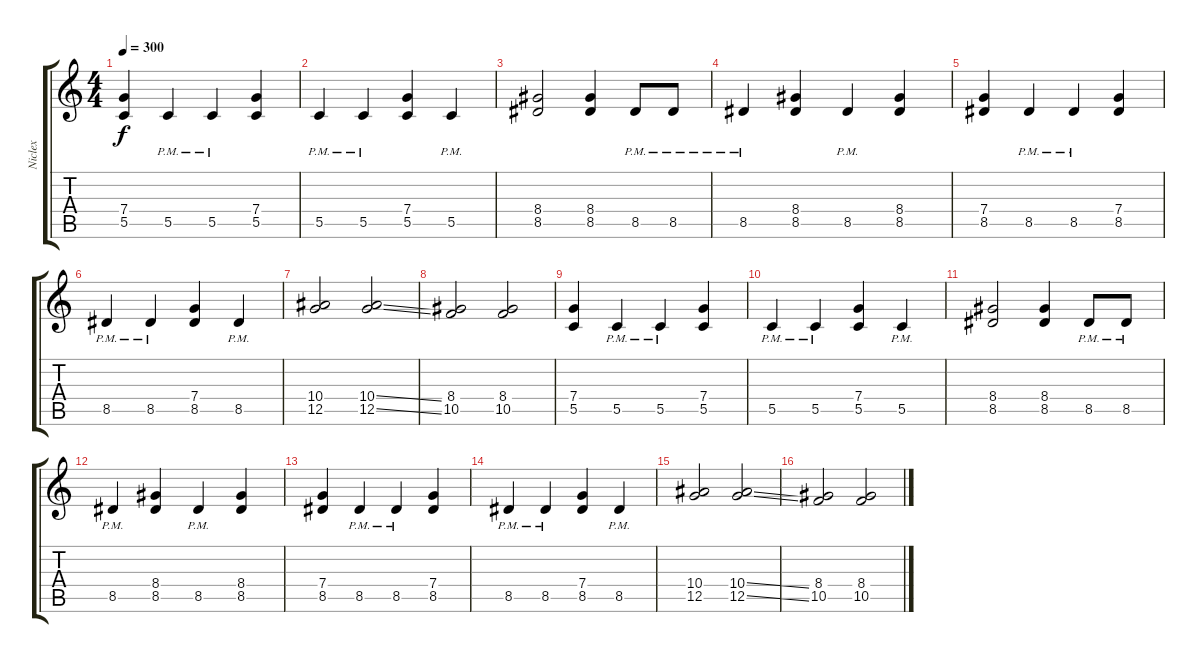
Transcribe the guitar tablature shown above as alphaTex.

\track ("Niclex" "Niclex") {instrument distortionguitar}
\staff {score tabs}
\tuning (D4 A3 F3 C3 G2 D2) {hide}
\ts (4 4)
\tempo 300
\clef g2
\ks c
(7.4 5.5).4{dy f} 5.5{pm}.4 5.5{pm}.4 (7.4 5.5).4 |
5.5{pm}.4 5.5{pm}.4 (7.4 5.5).4 5.5{pm}.4 |
(8.4 8.5).2 (8.4 8.5).4 8.5{pm}.8 8.5{pm}.8 |
8.5{pm}.4 (8.4 8.5).4 8.5{pm}.4 (8.4 8.5).4 |
(7.4 8.5).4 8.5{pm}.4 8.5{pm}.4 (7.4 8.5).4 |
8.5{pm}.4 8.5{pm}.4 (7.4 8.5).4 8.5{pm}.4 |
(10.4 12.5).2 (10.4{ss} 12.5{ss}).2 |
(8.4 10.5).2 (8.4 10.5).2 |
(7.4 5.5).4 5.5{pm}.4 5.5{pm}.4 (7.4 5.5).4 |
5.5{pm}.4 5.5{pm}.4 (7.4 5.5).4 5.5{pm}.4 |
(8.4 8.5).2 (8.4 8.5).4 8.5{pm}.8 8.5{pm}.8 |
8.5{pm}.4 (8.4 8.5).4 8.5{pm}.4 (8.4 8.5).4 |
(7.4 8.5).4 8.5{pm}.4 8.5{pm}.4 (7.4 8.5).4 |
8.5{pm}.4 8.5{pm}.4 (7.4 8.5).4 8.5{pm}.4 |
(10.4 12.5).2 (10.4{ss} 12.5{ss}).2 |
(8.4 10.5).2 (8.4 10.5).2
